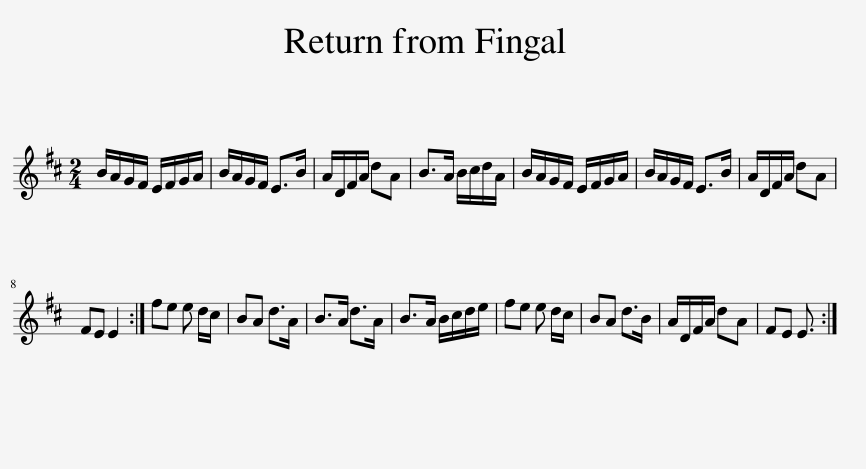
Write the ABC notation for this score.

X:1
L:1/8
M:2/4
I:linebreak $
K:D
V:1 treble
V:1
 B/A/G/F/ E/F/G/A/ | B/A/G/F/ E>B | A/D/F/A/ dA | B>A B/c/d/A/ | B/A/G/F/ E/F/G/A/ | %5
 B/A/G/F/ E>B | A/D/F/A/ dA |$ FE E2 :| fe e d/c/ | BA d>A | %10
 B>A d>A | B>A B/c/d/e/ | fe e d/c/ | BA d>B | A/D/F/A/ dA | %15
 FE E3/2 :| %16
